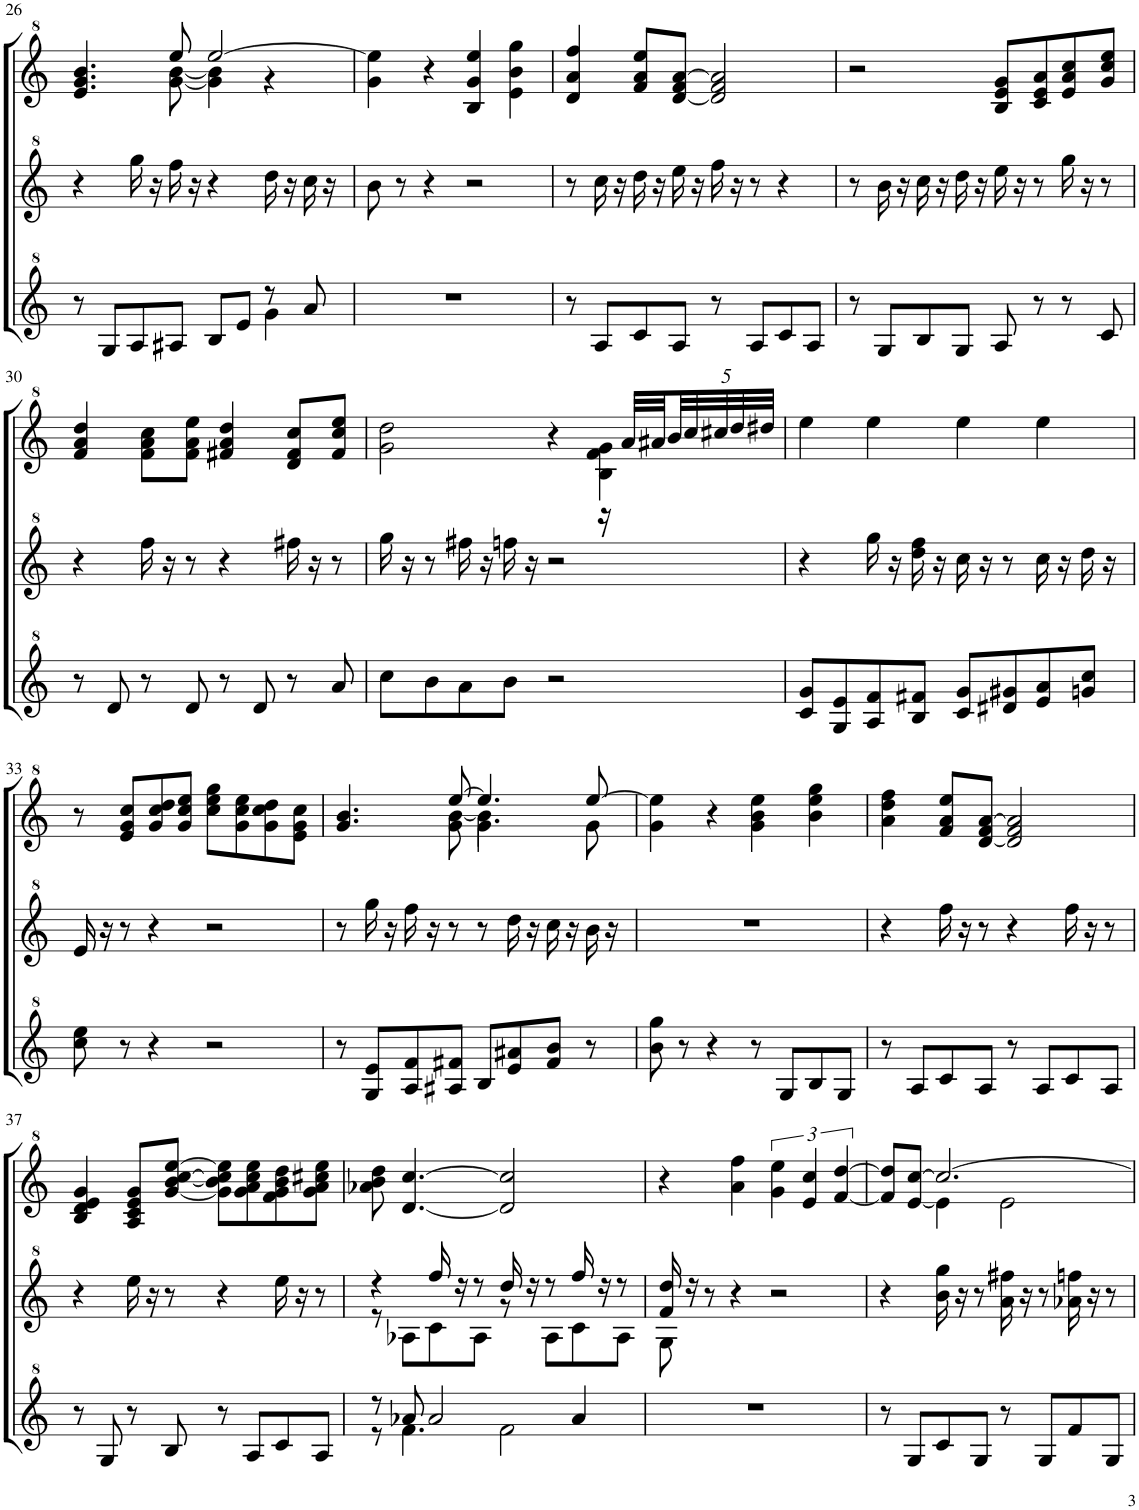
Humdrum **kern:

**kern	**kern	**kern
*part1	*part1	*part1
*staff3	*staff2	*staff1
*I"パンフルート	*	*
!!LO:PB:g=z
*clefG^2	*clefG^2	*clefG^2
*k[]	*k[]	*k[]
*M4/4	*M4/4	*M4/4
=26	=26	=26
*^	*	*^
2.ryy	8r	4r	4.ee/ 4.gg/ 4.bb/	4.ryy
.	8g/L	.	.	.
.	8a/	16ggg\	.	.
.	.	16r	.	.
.	8a#X/J	16fff\	8eee/	[8gg\ [8bb\
.	.	16r	.	.
.	8b/L	4r	[2eee/	4gg\] 4bb\]
.	8ee/J	.	.	.
4gg\	8r	16ddd\	.	4r
.	.	16r	.	.
.	8aa/	16ccc\	.	.
.	.	16r	.	.
*v	*v	*	*v	*v
=27	=27	=27
1r	8bb\	4gg\ 4eee\]
.	8r	.
.	4r	4r
.	2r	4b/ 4gg/ 4eee/
.	.	4ee\ 4bb\ 4ggg\
=28	=28	=28
8r	8r	4dd/ 4aa/ 4fff/
8a/L	16ccc\	.
.	16r	.
8cc/	16ddd\	8ff/ 8aa/ 8eee/L
.	16r	.
8a/J	16eee\	[8dd/ 8ff/ [8aa/J
.	16r	.
8r	16fff\	2dd/] 2ff/ 2aa/]
.	16r	.
8a/L	8r	.
8cc/	4r	.
8a/J	.	.
=29	=29	=29
8r	8r	2r
8g/L	16bb\	.
.	16r	.
8b/	16ccc\	.
.	16r	.
8g/J	16ddd\	.
.	16r	.
8a/	16eee\	8b/ 8ee/ 8gg/L
.	16r	.
8r	8r	8cc/ 8ee/ 8aa/
8r	16ggg\	8ee/ 8aa/ 8ccc/
.	16r	.
8cc/	8r	8gg/ 8ccc/ 8eee/J
!!LO:LB:g=z
=30	=30	=30
8r	4r	4ff/ 4aa/ 4ddd/
8dd/	.	.
8r	16fff\	8ff\ 8aa\ 8ccc\L
.	16r	.
8dd/	8r	8ff\ 8aa\ 8eee\J
8r	4r	4ff#X/ 4aa/ 4ddd/
8dd/	.	.
8r	16fff#X\	8dd/ 8ff#/ 8ccc/L
.	16r	.
8aa/	8r	8ff#/ 8ccc/ 8eee/J
=31	=31	=31
*	*	*^
8ccc\L	16ggg\	2gg\ 2ddd\	2.ryy
.	16r	.	.
8bb\	8r	.	.
8aa\	16fff#X\	.	.
.	16r	.	.
8bb\J	16fffn\	.	.
.	16r	.	.
2r	2r	4r	.
.	.	4b\ 4ff\ 4gg\	16r
.	.	.	32aa/LLL
.	.	.	32aa#X/
*	*	*	*Xbrackettup
.	.	.	40bb/
.	.	.	40ccc/
.	.	.	40ccc#X/
.	.	.	40ddd/
.	.	.	40ddd#X/JJJ
*	*	*v	*v
=32	=32	=32
8cc/ 8gg/L	4r	4eee\
8g/ 8ee/	.	.
8a/ 8ff/	16ggg\	4eee\
.	16r	.
8b/ 8ff#X/J	16ddd\ 16fff\	.
.	16r	.
8cc/ 8gg/L	16ccc\	4eee\
.	16r	.
8dd#X/ 8gg#X/	8r	.
8ee/ 8aa/	16ccc\	4eee\
.	16r	.
8ggn/ 8ccc/J	16ddd\	.
.	16r	.
!!LO:LB:g=z
=33	=33	=33
8ccc\ 8eee\	16ee/	8r
.	16r	.
8r	8r	8ee/ 8gg/ 8ccc/L
4r	4r	8gg/ 8ccc/ 8ddd/
.	.	8gg/ 8ccc/ 8eee/J
2r	2r	8ccc\ 8eee\ 8ggg\L
.	.	8gg\ 8ccc\ 8eee\
.	.	8gg\ 8ccc\ 8ddd\
.	.	8ee\ 8gg\ 8ccc\J
=34	=34	=34
*	*	*^
*	*	*	*^
8r	8r	4.gg/ 4.bb/	4.ryy	2ryy
8g/ 8ee/L	16ggg\	.	.	.
.	16r	.	.	.
8a/ 8ff/	16fff\	.	.	.
.	16r	.	.	.
8a#X/ 8ff#X/J	8r	[8eee/	8gg\ [8bb\	.
8b/L	8r	4.eee/]	4bb\]	4.gg\
8ee/ 8aa#X/	16ddd\	.	.	.
.	16r	.	.	.
8ff#/ 8bb/J	16ccc\	.	8ryy	.
.	16r	.	.	.
8r	16bb\	8gg\	[8eee/	8ryy
.	16r	.	.	.
*	*	*v	*v	*v
=35	=35	=35
8bb\ 8ggg\	1r	4gg\ 4eee\]
8r	.	.
4r	.	4r
8r	.	4gg\ 4bb\ 4eee\
8g/L	.	.
8b/	.	4bb\ 4eee\ 4ggg\
8g/J	.	.
=36	=36	=36
8r	4r	4aa\ 4ddd\ 4fff\
8a/L	.	.
8cc/	16fff\	8ff/ 8aa/ 8eee/L
.	16r	.
8a/J	8r	[8dd/ 8ff/ [8aa/J
8r	4r	2dd/] 2ff/ 2aa/]
8a/L	.	.
8cc/	16fff\	.
.	16r	.
8a/J	8r	.
!!LO:LB:g=z
=37	=37	=37
8r	4r	4b/ 4dd/ 4ee/ 4gg/
8g/	.	.
8r	16eee\	8a/ 8cc/ 8ee/ 8gg/L
.	16r	.
8b/	8r	[8gg/ [8bb/ [8ccc/ [8eee/J
8r	4r	8gg\] 8bb\] 8ccc\] 8eee\]L
8a/L	.	8gg\ 8aa\ 8ccc\ 8eee\
8cc/	16eee\	8ff\ 8gg\ 8bb\ 8ddd\
.	16r	.
8a/J	8r	8gg\ 8aa\ 8ccc#X\ 8eee\J
=38	=38	=38
*^	*^	*
8r	8r	4r	8r	8aa-X\ 8bb\ 8ddd\
4.ff\	8aa-X/	.	8a-X\L	[4.dd/ [4.ccc/
.	2aa-/	16fff/	8cc\	.
.	.	16r	.	.
.	.	8r	8a-\J	.
2ff\	.	16ddd/	8r	2dd/] 2ccc/]
.	.	16r	.	.
.	.	8r	8a-\L	.
.	4aa-/	16fff/	8cc\	.
.	.	16r	.	.
.	.	8r	8a-\J	.
*v	*v	*	*	*
=39	=39	=39	=39
1r	16ff/ 16ddd/	8g\	4r
.	16r	.	.
.	8r	2..ryy	.
.	4r	.	4aa\ 4fff\
*	*	*	*brackettup
.	2r	.	6gg\ 6eee\
.	.	.	6ee/ 6ccc/
.	.	.	[6ff/ [6ddd/
*	*v	*v	*
=40	=40	=40
*	*	*^
8r	4r	8ff/] 8ddd/]L	4ryy
8g/L	.	[8ee/ [8ccc/J	.
8cc/	16bb\ 16ggg\	2.ccc/_	4ee\]
.	16r	.	.
8g/J	8r	.	.
8r	16aa\ 16fff#X\	.	2ee\
.	16r	.	.
8g/L	8r	.	.
8ff/	16aa-X\ 16fffn\	.	.
.	16r	.	.
8g/J	8r	.	.
*	*	*v	*v
=	=	=
*-	*-	*-
